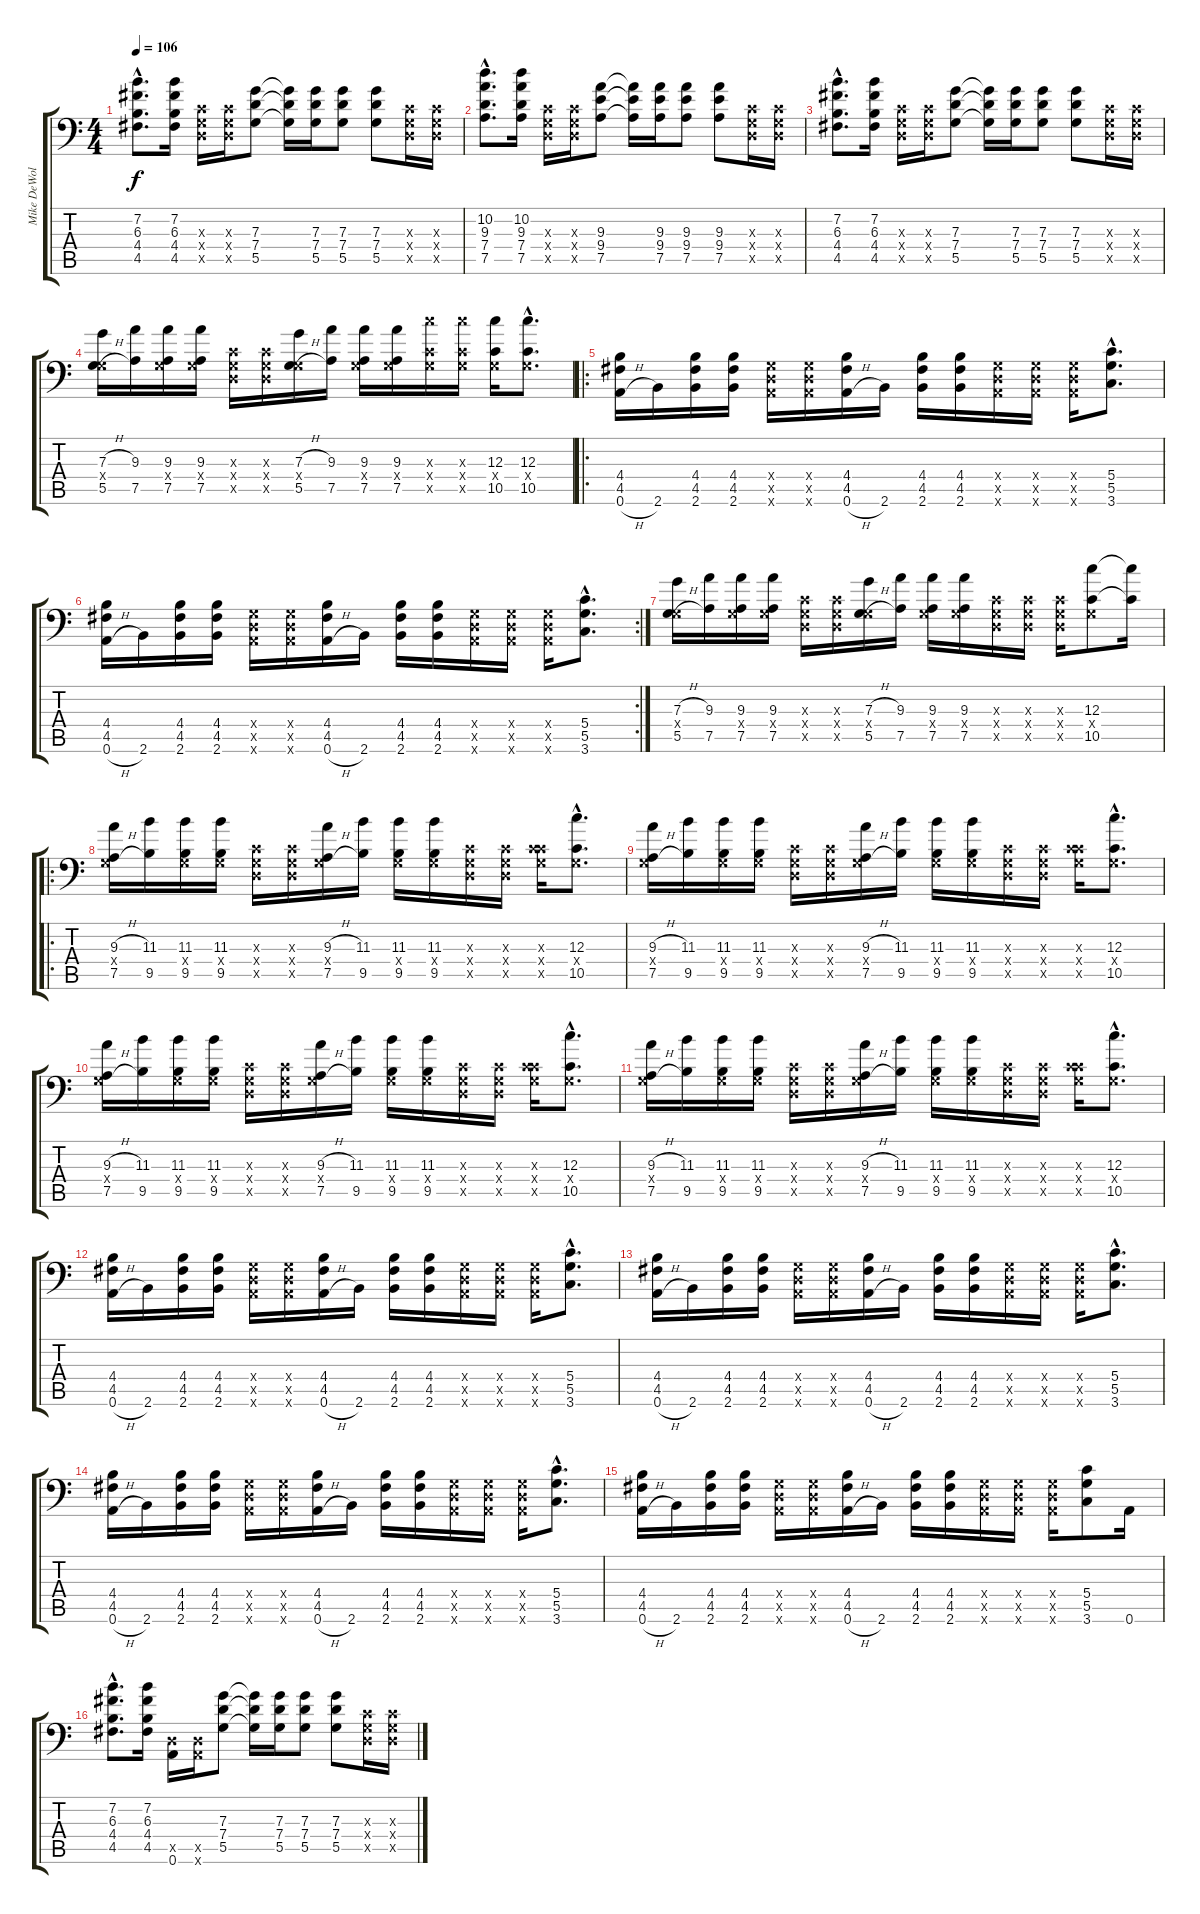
\track ("Mike DeWolf" "Mike DeWol") {instrument acousticguitarnylon}
\staff {score tabs}
\tuning (A3 E3 C3 G2 D2 A1) {hide}
\ts (4 4)
\tempo 106
\clef f4
\ks c
(7.2{hac} 6.3{hac} 4.4{hac} 4.5{hac}).8{d dy f instrument acousticguitarnylon} (7.2 6.3 4.4 4.5).16 (0.3{x} 0.4{x} 0.5{x}).16 (0.3{x} 0.4{x} 0.5{x}).16 (7.3 7.4 5.5).8 (7.3{t} 7.4{t} 5.5{t}).16 (7.3 7.4 5.5).16 (7.3 7.4 5.5).8 (7.3 7.4 5.5).8 (0.3{x} 0.4{x} 0.5{x}).16 (0.3{x} 0.4{x} 0.5{x}).16 |
(10.2{hac} 9.3{hac} 7.4{hac} 7.5{hac}).8{d} (10.2 9.3 7.4 7.5).16 (0.3{x} 0.4{x} 0.5{x}).16 (0.3{x} 0.4{x} 0.5{x}).16 (9.3 9.4 7.5).8 (9.3{t} 9.4{t} 7.5{t}).16 (9.3 9.4 7.5).16 (9.3 9.4 7.5).8 (9.3 9.4 7.5).8 (0.3{x} 0.4{x} 0.5{x}).16 (0.3{x} 0.4{x} 0.5{x}).16 |
(7.2{hac} 6.3{hac} 4.4{hac} 4.5{hac}).8{d} (7.2 6.3 4.4 4.5).16 (0.3{x} 0.4{x} 0.5{x}).16 (0.3{x} 0.4{x} 0.5{x}).16 (7.3 7.4 5.5).8 (7.3{t} 7.4{t} 5.5{t}).16 (7.3 7.4 5.5).16 (7.3 7.4 5.5).8 (7.3 7.4 5.5).8 (0.3{x} 0.4{x} 0.5{x}).16 (0.3{x} 0.4{x} 0.5{x}).16 |
(7.3{h} 0.4{x} 5.5{h}).16{instrument distortionguitar} (9.3 7.5).16 (9.3 0.4{x} 7.5).16 (9.3 0.4{x} 7.5).16 (0.3{x} 0.4{x} 0.5{x}).16 (0.3{x} 0.4{x} 0.5{x}).16 (7.3{h} 0.4{x} 5.5{h}).16 (9.3 7.5).16 (9.3 0.4{x} 7.5).16 (9.3 0.4{x} 7.5).16 (12.3{x} 0.4{x} 10.5{x}).16 (12.3{x} 0.4{x} 10.5{x}).16 (12.3 0.4{x} 10.5).16 (12.3{hac} 0.4{hac x} 10.5{hac}).8{d} |
\ro
(4.4 4.5 0.6{h}).16 2.6.16 (4.4 4.5 2.6).16 (4.4 4.5 2.6).16 (0.4{x} 0.5{x} 0.6{x}).16 (0.4{x} 0.5{x} 0.6{x}).16 (4.4 4.5 0.6{h}).16 2.6.16 (4.4 4.5 2.6).16 (4.4 4.5 2.6).16 (0.4{x} 0.5{x} 0.6{x}).16 (0.4{x} 0.5{x} 0.6{x}).16 (0.4{x} 0.5{x} 0.6{x}).16 (5.4{hac} 5.5{hac} 3.6{hac}).8{d} |
\rc 2
(4.4 4.5 0.6{h}).16 2.6.16 (4.4 4.5 2.6).16 (4.4 4.5 2.6).16 (0.4{x} 0.5{x} 0.6{x}).16 (0.4{x} 0.5{x} 0.6{x}).16 (4.4 4.5 0.6{h}).16 2.6.16 (4.4 4.5 2.6).16 (4.4 4.5 2.6).16 (0.4{x} 0.5{x} 0.6{x}).16 (0.4{x} 0.5{x} 0.6{x}).16 (0.4{x} 0.5{x} 0.6{x}).16 (5.4{hac} 5.5{hac} 3.6{hac}).8{d} |
(7.3{h} 0.4{x} 5.5{h}).16{instrument acousticguitarnylon} (9.3 7.5).16 (9.3 0.4{x} 7.5).16 (9.3 0.4{x} 7.5).16 (0.3{x} 0.4{x} 0.5{x}).16 (0.3{x} 0.4{x} 0.5{x}).16 (7.3{h} 0.4{x} 5.5{h}).16 (9.3 7.5).16 (9.3 0.4{x} 7.5).16 (9.3 0.4{x} 7.5).16 (0.3{x} 0.4{x} 0.5{x}).16 (0.3{x} 0.4{x} 0.5{x}).16 (0.3{x} 0.4{x} 0.5{x}).16 (12.3 0.4{x} 10.5).8 (12.3{t} 10.5{t}).16 |
\ro
(9.3{h} 0.4{x} 7.5{h}).16 (11.3 9.5).16 (11.3 0.4{x} 9.5).16 (11.3 0.4{x} 9.5).16 (0.3{x} 0.4{x} 0.5{x}).16 (0.3{x} 0.4{x} 0.5{x}).16 (9.3{h} 0.4{x} 7.5{h}).16 (11.3 9.5).16 (11.3 0.4{x} 9.5).16 (11.3 0.4{x} 9.5).16 (0.3{x} 0.4{x} 0.5{x}).16 (0.3{x} 0.4{x} 0.5{x}).16 (0.3{x} 0.4{x} 10.5{x}).16 (12.3{hac} 0.4{hac x} 10.5{hac}).8{d} |
(9.3{h} 0.4{x} 7.5{h}).16 (11.3 9.5).16 (11.3 0.4{x} 9.5).16 (11.3 0.4{x} 9.5).16 (0.3{x} 0.4{x} 0.5{x}).16 (0.3{x} 0.4{x} 0.5{x}).16 (9.3{h} 0.4{x} 7.5{h}).16 (11.3 9.5).16 (11.3 0.4{x} 9.5).16 (11.3 0.4{x} 9.5).16 (0.3{x} 0.4{x} 0.5{x}).16 (0.3{x} 0.4{x} 0.5{x}).16 (0.3{x} 0.4{x} 10.5{x}).16 (12.3{hac} 0.4{hac x} 10.5{hac}).8{d} |
(9.3{h} 0.4{x} 7.5{h}).16 (11.3 9.5).16 (11.3 0.4{x} 9.5).16 (11.3 0.4{x} 9.5).16 (0.3{x} 0.4{x} 0.5{x}).16 (0.3{x} 0.4{x} 0.5{x}).16 (9.3{h} 0.4{x} 7.5{h}).16 (11.3 9.5).16 (11.3 0.4{x} 9.5).16 (11.3 0.4{x} 9.5).16 (0.3{x} 0.4{x} 0.5{x}).16 (0.3{x} 0.4{x} 0.5{x}).16 (0.3{x} 0.4{x} 10.5{x}).16 (12.3{hac} 0.4{hac x} 10.5{hac}).8{d} |
(9.3{h} 0.4{x} 7.5{h}).16 (11.3 9.5).16 (11.3 0.4{x} 9.5).16 (11.3 0.4{x} 9.5).16 (0.3{x} 0.4{x} 0.5{x}).16 (0.3{x} 0.4{x} 0.5{x}).16 (9.3{h} 0.4{x} 7.5{h}).16 (11.3 9.5).16 (11.3 0.4{x} 9.5).16 (11.3 0.4{x} 9.5).16 (0.3{x} 0.4{x} 0.5{x}).16 (0.3{x} 0.4{x} 0.5{x}).16 (0.3{x} 0.4{x} 10.5{x}).16 (12.3{hac} 0.4{hac x} 10.5{hac}).8{d} |
(4.4 4.5 0.6{h}).16{instrument distortionguitar} 2.6.16 (4.4 4.5 2.6).16 (4.4 4.5 2.6).16 (0.4{x} 0.5{x} 0.6{x}).16 (0.4{x} 0.5{x} 0.6{x}).16 (4.4 4.5 0.6{h}).16 2.6.16 (4.4 4.5 2.6).16 (4.4 4.5 2.6).16 (0.4{x} 0.5{x} 0.6{x}).16 (0.4{x} 0.5{x} 0.6{x}).16 (0.4{x} 0.5{x} 0.6{x}).16 (5.4{hac} 5.5{hac} 3.6{hac}).8{d} |
(4.4 4.5 0.6{h}).16 2.6.16 (4.4 4.5 2.6).16 (4.4 4.5 2.6).16 (0.4{x} 0.5{x} 0.6{x}).16 (0.4{x} 0.5{x} 0.6{x}).16 (4.4 4.5 0.6{h}).16 2.6.16 (4.4 4.5 2.6).16 (4.4 4.5 2.6).16 (0.4{x} 0.5{x} 0.6{x}).16 (0.4{x} 0.5{x} 0.6{x}).16 (0.4{x} 0.5{x} 0.6{x}).16 (5.4{hac} 5.5{hac} 3.6{hac}).8{d} |
(4.4 4.5 0.6{h}).16 2.6.16 (4.4 4.5 2.6).16 (4.4 4.5 2.6).16 (0.4{x} 0.5{x} 0.6{x}).16 (0.4{x} 0.5{x} 0.6{x}).16 (4.4 4.5 0.6{h}).16 2.6.16 (4.4 4.5 2.6).16 (4.4 4.5 2.6).16 (0.4{x} 0.5{x} 0.6{x}).16 (0.4{x} 0.5{x} 0.6{x}).16 (0.4{x} 0.5{x} 0.6{x}).16 (5.4{hac} 5.5{hac} 3.6{hac}).8{d} |
(4.4 4.5 0.6{h}).16 2.6.16 (4.4 4.5 2.6).16 (4.4 4.5 2.6).16 (0.4{x} 0.5{x} 0.6{x}).16 (0.4{x} 0.5{x} 0.6{x}).16 (4.4 4.5 0.6{h}).16 2.6.16 (4.4 4.5 2.6).16 (4.4 4.5 2.6).16 (0.4{x} 0.5{x} 0.6{x}).16 (0.4{x} 0.5{x} 0.6{x}).16 (0.4{x} 0.5{x} 0.6{x}).16 (5.4 5.5 3.6).8 0.6.16 |
(7.2{hac} 6.3{hac} 4.4{hac} 4.5{hac}).8{d} (7.2 6.3 4.4 4.5).16 (0.5{x} 0.6).16 (0.5{x} 0.6{x}).16 (7.3 7.4 5.5).8 (7.3{t} 7.4{t} 5.5{t}).16 (7.3 7.4 5.5).16 (7.3 7.4 5.5).8 (7.3 7.4 5.5).8 (0.3{x} 0.4{x} 0.5{x}).16 (0.3{x} 0.4{x} 0.5{x}).16
